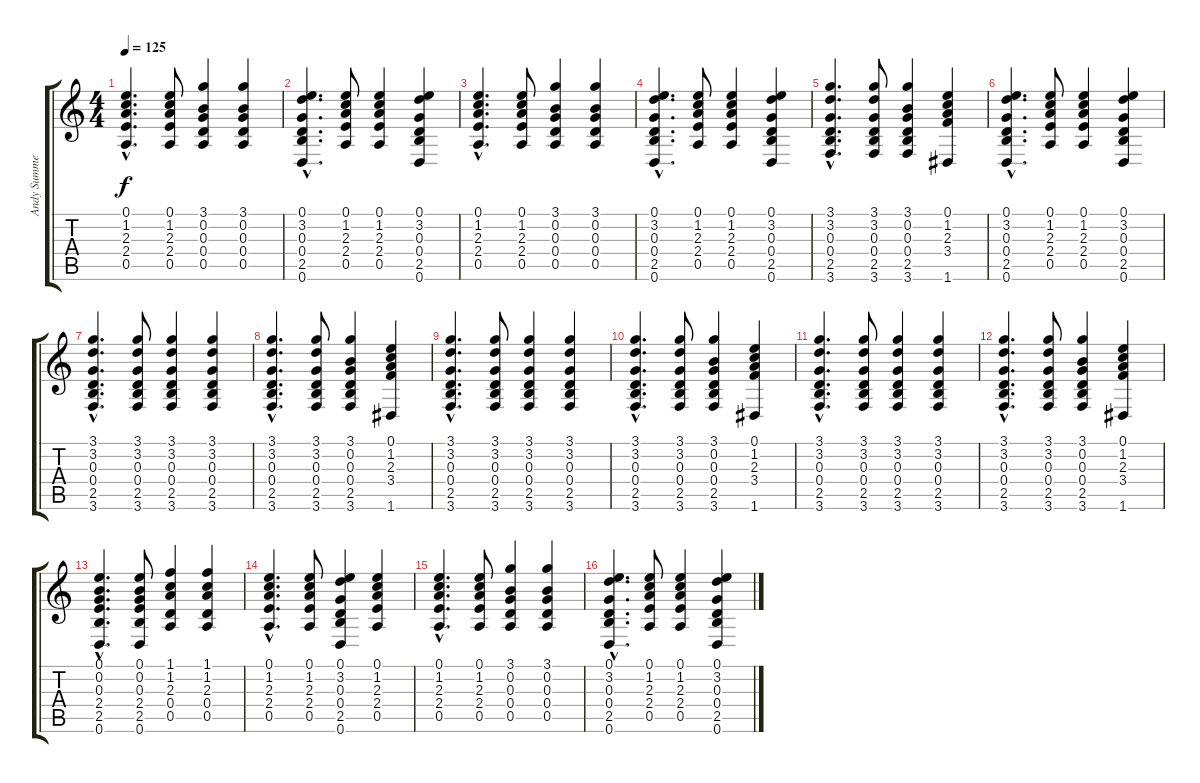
\track ("Andy Summers" "Andy Summe") {instrument acousticguitarnylon}
\staff {score tabs}
\tuning (E4 B3 G3 D3 A2 D2) {hide}
\ts (4 4)
\tempo 125
\clef g2
\ks c
(0.1{hac} 1.2{hac} 2.3{hac} 2.4{hac} 0.5{hac}).4{d dy f} (0.1 1.2 2.3 2.4 0.5).8 (3.1 0.2 0.3 0.4 0.5).4 (3.1 0.2 0.3 0.4 0.5).4 |
(0.1{hac} 3.2{hac} 0.3{hac} 0.4{hac} 2.5{hac} 0.6{hac}).4{d} (0.1 1.2 2.3 2.4 0.5).8 (0.1 1.2 2.3 2.4 0.5).4 (0.1 3.2 0.3 0.4 2.5 0.6).4 |
(0.1{hac} 1.2{hac} 2.3{hac} 2.4{hac} 0.5{hac}).4{d} (0.1 1.2 2.3 2.4 0.5).8 (3.1 0.2 0.3 0.4 0.5).4 (3.1 0.2 0.3 0.4 0.5).4 |
(0.1{hac} 3.2{hac} 0.3{hac} 0.4{hac} 2.5{hac} 0.6{hac}).4{d} (0.1 1.2 2.3 2.4 0.5).8 (0.1 1.2 2.3 2.4 0.5).4 (0.1 3.2 0.3 0.4 2.5 0.6).4 |
(3.1{hac} 3.2{hac} 0.3{hac} 0.4{hac} 2.5{hac} 3.6{hac}).4{d} (3.1 3.2 0.3 0.4 2.5 3.6).8 (3.1 0.2 0.3 0.4 2.5 3.6).4 (0.1 1.2 2.3 3.4 1.6).4 |
(0.1{hac} 3.2{hac} 0.3{hac} 0.4{hac} 2.5{hac} 0.6{hac}).4{d} (0.1 1.2 2.3 2.4 0.5).8 (0.1 1.2 2.3 2.4 0.5).4 (0.1 3.2 0.3 0.4 2.5 0.6).4 |
(3.1{hac} 3.2{hac} 0.3{hac} 0.4{hac} 2.5{hac} 3.6{hac}).4{d} (3.1 3.2 0.3 0.4 2.5 3.6).8 (3.1 3.2 0.3 0.4 2.5 3.6).4 (3.1 3.2 0.3 0.4 2.5 3.6).4 |
(3.1{hac} 3.2{hac} 0.3{hac} 0.4{hac} 2.5{hac} 3.6{hac}).4{d} (3.1 3.2 0.3 0.4 2.5 3.6).8 (3.1 0.2 0.3 0.4 2.5 3.6).4 (0.1 1.2 2.3 3.4 1.6).4 |
(3.1{hac} 3.2{hac} 0.3{hac} 0.4{hac} 2.5{hac} 3.6{hac}).4{d} (3.1 3.2 0.3 0.4 2.5 3.6).8 (3.1 3.2 0.3 0.4 2.5 3.6).4 (3.1 3.2 0.3 0.4 2.5 3.6).4 |
(3.1{hac} 3.2{hac} 0.3{hac} 0.4{hac} 2.5{hac} 3.6{hac}).4{d} (3.1 3.2 0.3 0.4 2.5 3.6).8 (3.1 0.2 0.3 0.4 2.5 3.6).4 (0.1 1.2 2.3 3.4 1.6).4 |
(3.1{hac} 3.2{hac} 0.3{hac} 0.4{hac} 2.5{hac} 3.6{hac}).4{d} (3.1 3.2 0.3 0.4 2.5 3.6).8 (3.1 3.2 0.3 0.4 2.5 3.6).4 (3.1 3.2 0.3 0.4 2.5 3.6).4 |
(3.1{hac} 3.2{hac} 0.3{hac} 0.4{hac} 2.5{hac} 3.6{hac}).4{d} (3.1 3.2 0.3 0.4 2.5 3.6).8 (3.1 0.2 0.3 0.4 2.5 3.6).4 (0.1 1.2 2.3 3.4 1.6).4 |
(0.1{hac} 0.2{hac} 0.3{hac} 2.4{hac} 2.5{hac} 0.6{hac}).4{d} (0.1 0.2 0.3 2.4 2.5 0.6).8 (1.1 1.2 2.3 0.4 0.5).4 (1.1 1.2 2.3 0.4 0.5).4 |
(0.1{hac} 1.2{hac} 2.3{hac} 2.4{hac} 0.5{hac}).4{d} (0.1 1.2 2.3 2.4 0.5).8 (0.1 3.2 0.3 0.4 2.5 0.6).4 (0.1 1.2 2.3 2.4 0.5).4 |
(0.1{hac} 1.2{hac} 2.3{hac} 2.4{hac} 0.5{hac}).4{d} (0.1 1.2 2.3 2.4 0.5).8 (3.1 0.2 0.3 0.4 0.5).4 (3.1 0.2 0.3 0.4 0.5).4 |
(0.1{hac} 3.2{hac} 0.3{hac} 0.4{hac} 2.5{hac} 0.6{hac}).4{d} (0.1 1.2 2.3 2.4 0.5).8 (0.1 1.2 2.3 2.4 0.5).4 (0.1 3.2 0.3 0.4 2.5 0.6).4
